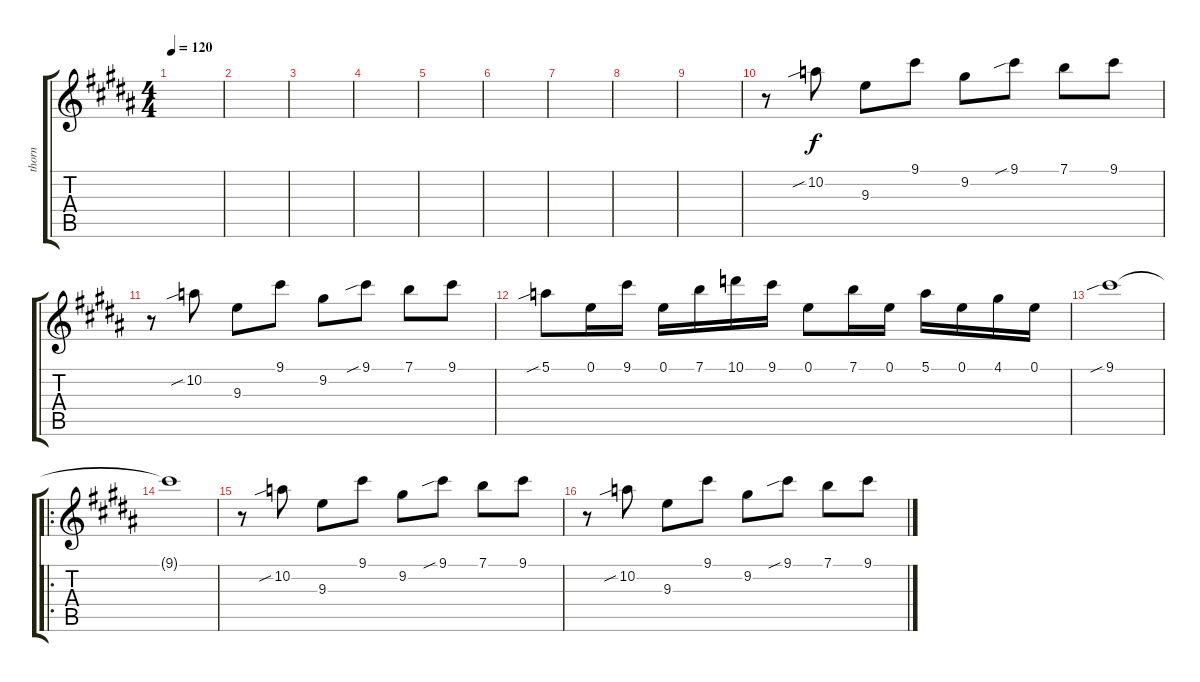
\track ("thorn" "thorn") {instrument distortionguitar}
\staff {score tabs}
\tuning (E4 B3 G3 D3 A2 E2) {hide}
\ts (4 4)
\tempo 120
\clef g2
\ks g#minor
|
|
|
|
|
|
|
|
|
r.8 10.2{sib}.8 9.3.8 9.1.8 9.2.8 9.1{sib}.8 7.1.8 9.1.8 |
r.8 10.2{sib}.8 9.3.8 9.1.8 9.2.8 9.1{sib}.8 7.1.8 9.1.8 |
5.1{sib}.8 0.1.16 9.1.16 0.1.16 7.1.16 10.1.16 9.1.16 0.1.8 7.1.16 0.1.16 5.1.16 0.1.16 4.1.16 0.1.16 |
9.1{sib}.1 |
\ro
9.1{t}.1 |
r.8 10.2{sib}.8 9.3.8 9.1.8 9.2.8 9.1{sib}.8 7.1.8 9.1.8 |
r.8 10.2{sib}.8 9.3.8 9.1.8 9.2.8 9.1{sib}.8 7.1.8 9.1.8
